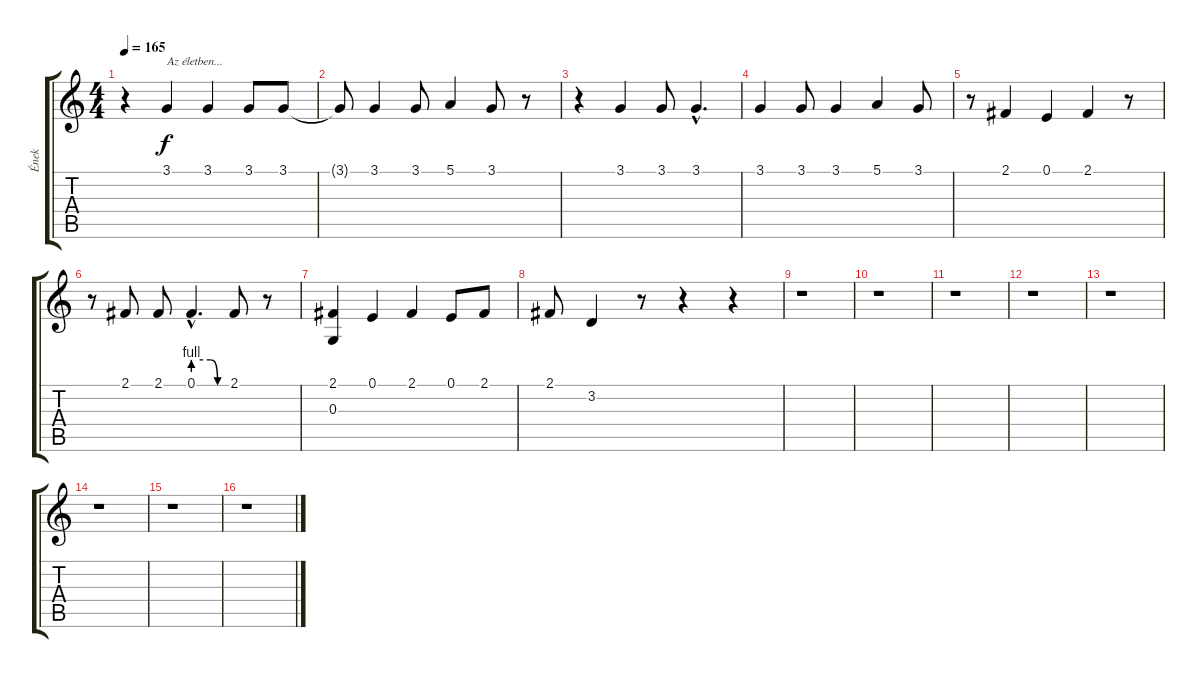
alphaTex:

\track ("Ének" "Ének") {instrument lead2sawtooth}
\staff {score tabs}
\tuning (E4 B3 G3 D3 A2 E2) {hide}
\ts (4 4)
\tempo 165
\clef g2
\ks c
r.4{dy mf} 3.1.4{txt "Az életben..." dy f} 3.1.4 3.1.8 3.1.8 |
3.1{t}.8 3.1.4 3.1.8 5.1.4 3.1.8 r.8 |
r.4 3.1.4 3.1.8 3.1{hac}.4{d} |
3.1.4 3.1.8 3.1.4 5.1.4 3.1.8 |
r.8 2.1.4 0.1.4 2.1.4 r.8 |
r.8 2.1.8 2.1.8 0.1{be (custom 0 4 31 4 44 0 60 0) hac}.4{d} 2.1.8 r.8 |
(2.1 0.3).4 0.1.4 2.1.4 0.1.8 2.1.8 |
2.1.8 3.2.4 r.8 r.4 r.4 |
r.1 |
r.1 |
r.1 |
r.1 |
r.1 |
r.1 |
r.1 |
r.1
